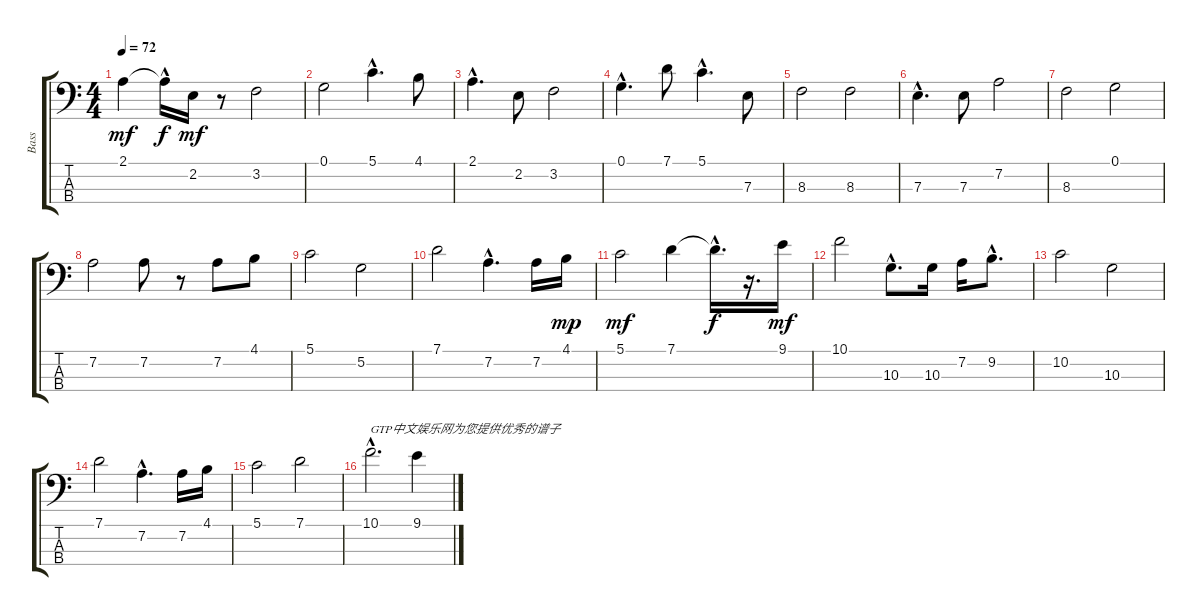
\track ("Bass" "Bass") {instrument electricbassfinger}
\staff {score tabs}
\tuning (G2 D2 A1 E1) {hide}
\ts (4 4)
\tempo 72
\clef f4
\ks c
2.1.4{dy mf} 2.1{hac t}.16{dy f} 2.2.16{dy mf} r.8 3.2.2 |
0.1.2 5.1{hac}.4{d} 4.1.8 |
2.1{hac}.4{d} 2.2.8 3.2.2 |
0.1{hac}.4{d} 7.1.8 5.1{hac}.4{d} 7.3.8 |
8.3.2 8.3.2 |
7.3{hac}.4{d} 7.3.8 7.2.2 |
8.3.2 0.1.2 |
7.2.2 7.2.8 r.8 7.2.8 4.1.8 |
5.1.2 5.2.2 |
7.1.2 7.2{hac}.4{d} 7.2.16 4.1.16{dy mp} |
5.1.2{dy mf} 7.1.4 7.1{hac t}.16{d dy f} r.16{d} 9.1.16{dy mf} |
10.1.2 10.3{hac}.8{d} 10.3.16 7.2.16 9.2{hac}.8{d} |
10.2.2 10.3.2 |
7.1.2 7.2{hac}.4{d} 7.2.16 4.1.16 |
5.1.2 7.1.2 |
10.1{hac}.2{d txt "GTP中文娱乐网为您提供优秀的谱子"} 9.1.4
